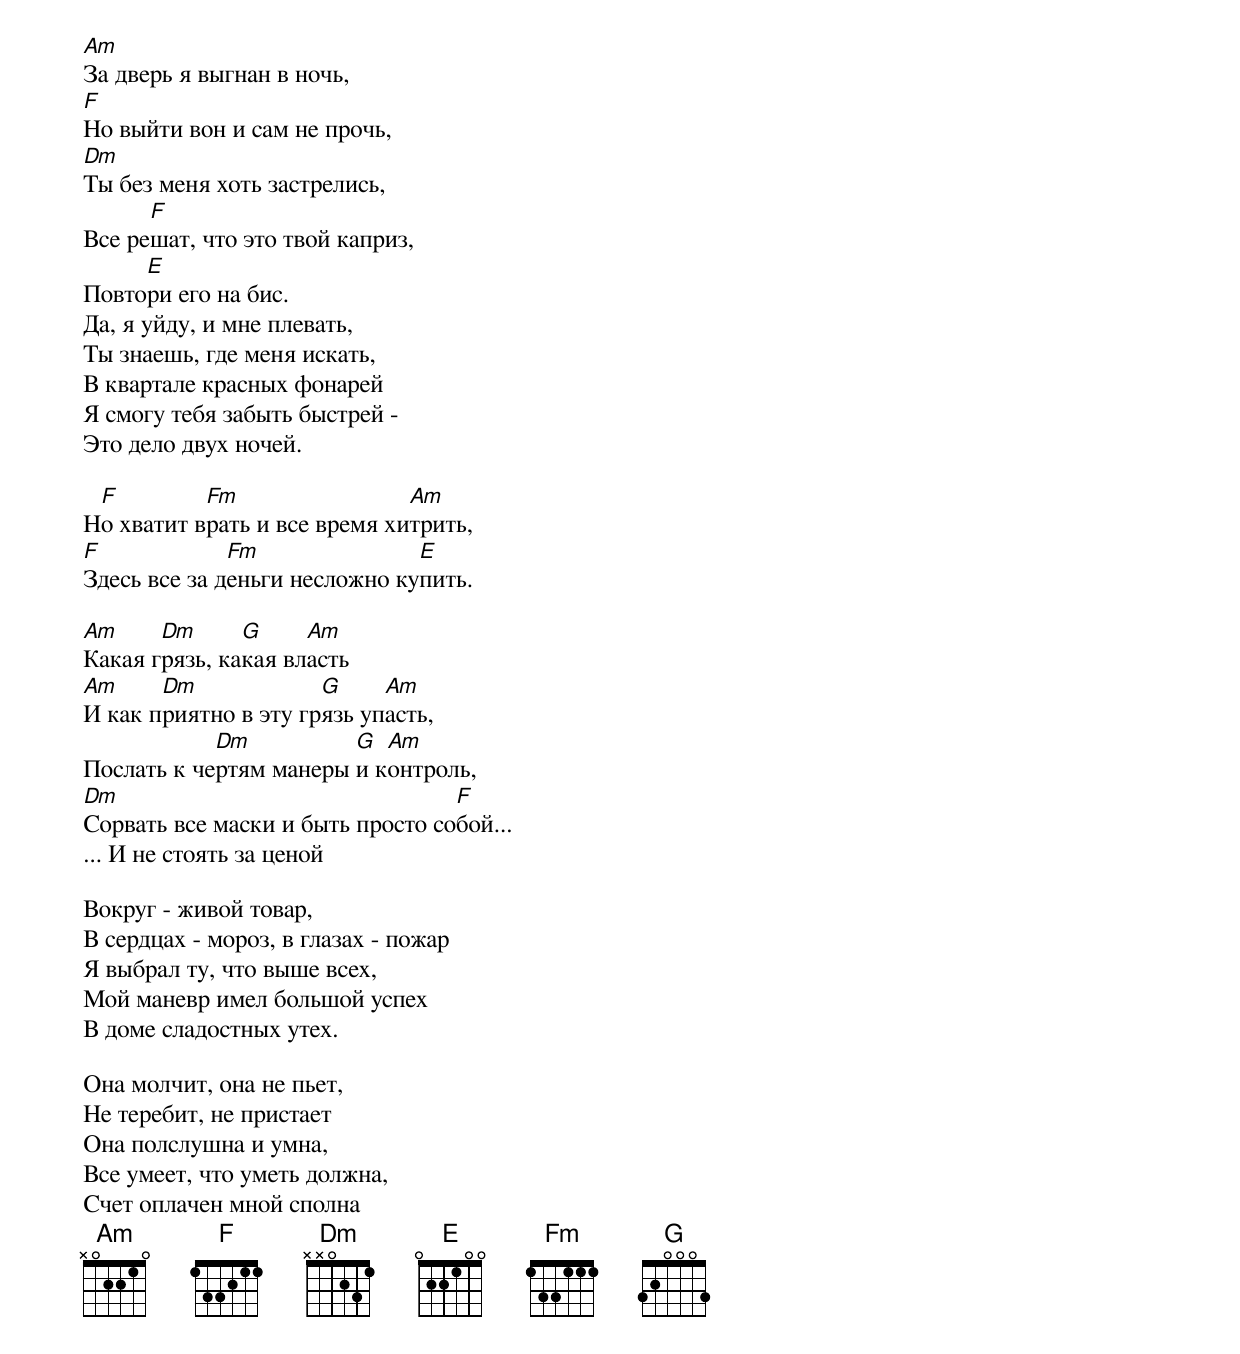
Am
За дверь я выгнан в ночь,
F
Но выйти вон и сам не прочь,
Dm
Ты без меня хоть застрелись,
      F
Все решат, что это твой каприз,
     E
Повтори его на бис.
Да, я уйду, и мне плевать,
Ты знаешь, где меня искать,
В квартале красных фонарей
Я смогу тебя забыть быстрей -
Это дело двух ночей.

 F         Fm                 Am
Но хватит врать и все время хитрить,
F             Fm               E
Здесь все за деньги несложно купить.

Am     Dm      G     Am
Какая грязь, какая власть
Am     Dm             G     Am
И как приятно в эту грязь упасть,
            Dm          G  Am
Послать к чертям манеры и контроль,
Dm                                F
Сорвать все маски и быть просто собой...
... И не стоять за ценой

Вокруг - живой товар,
В сердцах - мороз, в глазах - пожар
Я выбрал ту, что выше всех,
Мой маневр имел большой успех
В доме сладостных утех.

Она молчит, она не пьет,
Не теребит, не пристает
Она полслушна и умна,
Все умеет, что уметь должна,
Счет оплачен мной сполна
